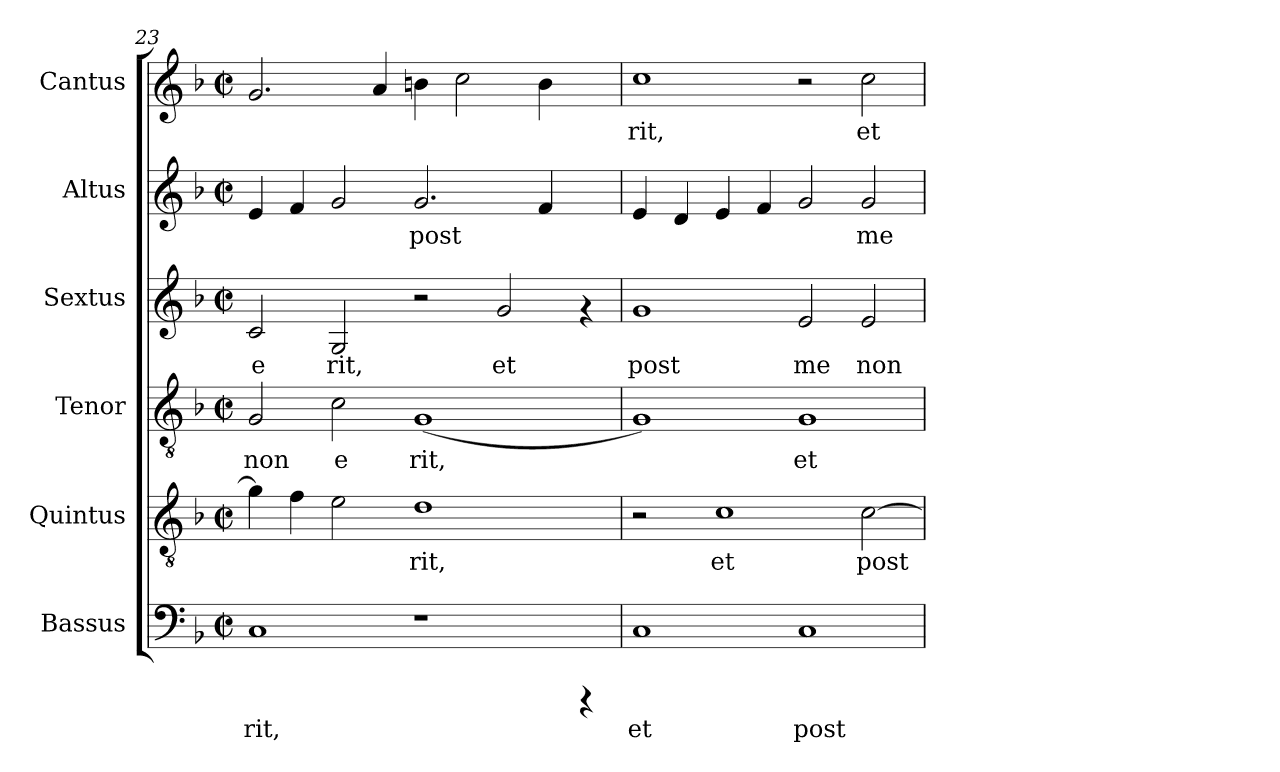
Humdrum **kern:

**kern	**text	**kern	**text	**kern	**text	**kern	**text	**kern	**text	**kern	**text
*part6	*part6	*part5	*part5	*part4	*part4	*part3	*part3	*part2	*part2	*part1	*part1
*staff6	*staff6	*staff5	*staff5	*staff4	*staff4	*staff3	*staff3	*staff2	*staff2	*staff1	*staff1
*I"Bassus	*	*I"Quintus	*	*I"Tenor	*	*I"Sextus	*	*I"Altus	*	*I"Cantus	*
*clefF4	*	*clefGv2	*	*clefGv2	*	*clefG2	*	*clefG2	*	*clefG2	*
*k[b-]	*	*k[b-]	*	*k[b-]	*	*k[b-]	*	*k[b-]	*	*k[b-]	*
*F:	*	*F:	*	*F:	*	*F:	*	*F:	*	*F:	*
*M2/2	*	*M2/2	*	*M2/2	*	*M2/2	*	*M2/2	*	*M2/2	*
*met(c|)	*	*met(c|)	*	*met(c|)	*	*met(c|)	*	*met(c|)	*	*met(c|)	*
=23	=23	=23	=23	=23	=23	=23	=23	=23	=23	=23	=23
!	!LO:LY:b:cj	!	!LO:LY:b:cj	!	!LO:LY:b:cj	!	!LO:LY:b:cj	!	!LO:LY:b:cj	!	!LO:LY:b:cj
1C	rit,	4g\]	.	2G/	non	2c/	e	4e/	.	2.g/	.
!	!	!	!LO:LY:b:cj	!	!	!	!	!	!LO:LY:b:cj	!	!
.	.	4f\	.	.	.	.	.	4f/	.	.	.
!	!	!	!LO:LY:b:cj	!	!LO:LY:b:cj	!	!LO:LY:b:cj	!	!LO:LY:b:cj	!	!
.	.	2e\	.	2c\	e	2G/	rit,	2g/	.	.	.
!	!	!	!	!	!	!	!	!	!	!	!LO:LY:b:cj
.	.	.	.	.	.	.	.	.	.	4a/	.
!	!	!	!LO:LY:b:cj	!	!LO:LY:b:cj	!	!	!	!LO:LY:b:cj	!	!LO:LY:b:cj
1r	.	1d	rit,	(<1G	rit,	2r	.	2.g/	post	4bn\	.
!	!	!	!	!	!	!	!	!	!	!	!LO:LY:b:cj
.	.	.	.	.	.	.	.	.	.	2cc\	.
!	!	!	!	!	!	!	!LO:LY:b:cj	!	!	!	!
.	.	.	.	.	.	2g/	et	.	.	.	.
!	!	!	!	!	!	!	!	!	!LO:LY:b:cj	!	!LO:LY:b:cj
.	.	.	.	.	.	.	.	4f/	.	4b\	.
4rCCC	.	4ryy	.	4ryy	.	4rf	.	4ryy	.	4ryy	.
=24	=24	=24	=24	=24	=24	=24	=24	=24	=24	=24	=24
!	!LO:LY:b:cj	!	!	!	!LO:LY:b:cj	!	!LO:LY:b:cj	!	!LO:LY:b:cj	!	!LO:LY:b:cj
1C	et	2r	.	1G)	.	1g	post	4e/	.	1cc	rit,
!	!	!	!	!	!	!	!	!	!LO:LY:b:cj	!	!
.	.	.	.	.	.	.	.	4d/	.	.	.
!	!	!	!LO:LY:b:cj	!	!	!	!	!	!LO:LY:b:cj	!	!
.	.	1c	et	.	.	.	.	4e/	.	.	.
!	!	!	!	!	!	!	!	!	!LO:LY:b:cj	!	!
.	.	.	.	.	.	.	.	4f/	.	.	.
!	!LO:LY:b:cj	!	!	!	!LO:LY:b:cj	!	!LO:LY:b:cj	!	!LO:LY:b:cj	!	!
1C	post	.	.	1G	et	2e/	me	2g/	.	2r	.
!	!	!	!LO:LY:b:cj	!	!	!	!LO:LY:b:cj	!	!LO:LY:b:cj	!	!LO:LY:b:cj
.	.	[<2c\	post	.	.	2e/	non	2g/	me	2cc\	et
=	=	=	=	=	=	=	=	=	=	=	=
*-	*-	*-	*-	*-	*-	*-	*-	*-	*-	*-	*-
